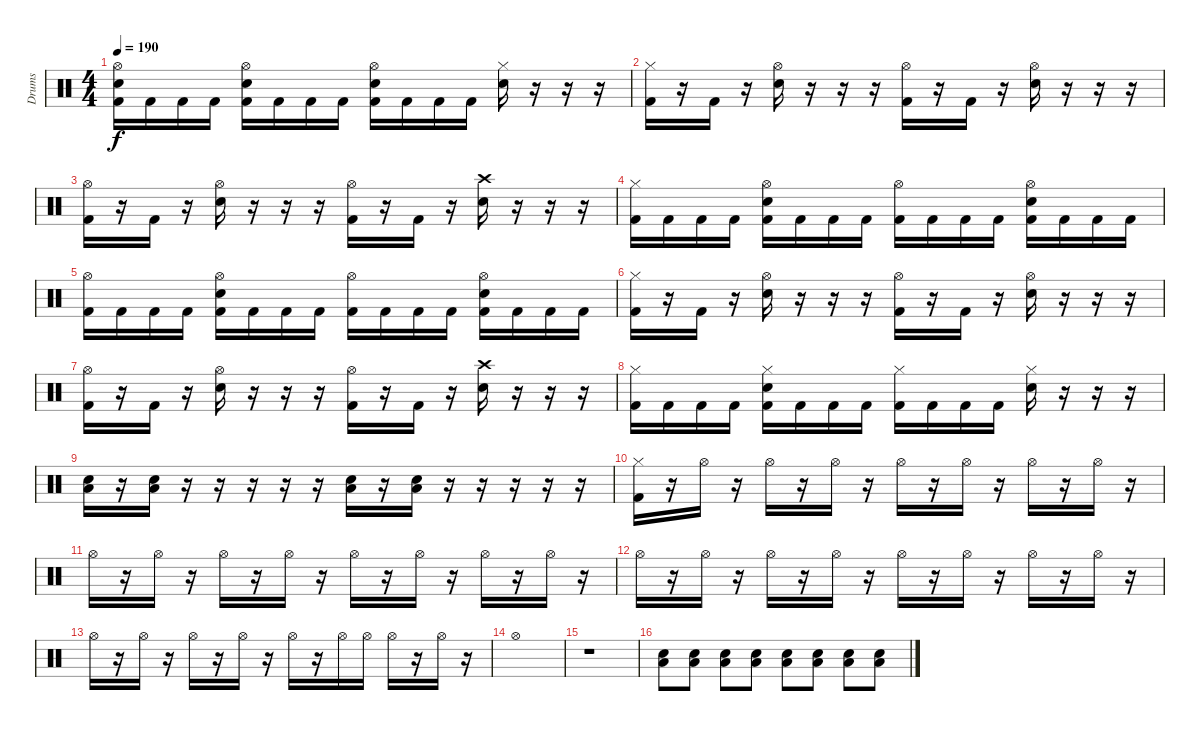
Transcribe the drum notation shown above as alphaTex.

\track ("Drums" "Drums") {instrument percussion}
\staff {score}
\articulation defaults
\ts (4 4)
\tempo 190
\clef neutral
\ks c
("Hi-Hat (open)" "Electric Snare (hit)" "Kick (hit) 2").16{dy f} "Kick (hit) 2".16 "Kick (hit) 2".16 "Kick (hit) 2".16 ("Hi-Hat (open)" "Electric Snare (hit)" "Kick (hit) 2").16 "Kick (hit) 2".16 "Kick (hit) 2".16 "Kick (hit) 2".16 ("Hi-Hat (open)" "Electric Snare (hit)" "Kick (hit) 2").16 "Kick (hit) 2".16 "Kick (hit) 2".16 "Kick (hit) 2".16 ("Hi-Hat (closed)" "Electric Snare (hit)").16 r.16 r.16 r.16 |
("Hi-Hat (closed)" "Kick (hit) 2").16 r.16 "Kick (hit) 2".16 r.16 ("Hi-Hat (open)" "Electric Snare (hit)").16 r.16 r.16 r.16 ("Hi-Hat (open)" "Kick (hit) 2").16 r.16 "Kick (hit) 2".16 r.16 ("Hi-Hat (open)" "Electric Snare (hit)").16 r.16 r.16 r.16 |
("Hi-Hat (open)" "Kick (hit) 2").16 r.16 "Kick (hit) 2".16 r.16 ("Hi-Hat (open)" "Electric Snare (hit)").16 r.16 r.16 r.16 ("Hi-Hat (open)" "Kick (hit) 2").16 r.16 "Kick (hit) 2".16 r.16 ("Crash high (hit)" "Electric Snare (hit)").16 r.16 r.16 r.16 |
("Hi-Hat (closed)" "Kick (hit) 2").16 "Kick (hit) 2".16 "Kick (hit) 2".16 "Kick (hit) 2".16 ("Hi-Hat (open)" "Electric Snare (hit)" "Kick (hit) 2").16 "Kick (hit) 2".16 "Kick (hit) 2".16 "Kick (hit) 2".16 ("Hi-Hat (open)" "Kick (hit) 2").16 "Kick (hit) 2".16 "Kick (hit) 2".16 "Kick (hit) 2".16 ("Hi-Hat (open)" "Electric Snare (hit)" "Kick (hit) 2").16 "Kick (hit) 2".16 "Kick (hit) 2".16 "Kick (hit) 2".16 |
("Hi-Hat (open)" "Kick (hit) 2").16 "Kick (hit) 2".16 "Kick (hit) 2".16 "Kick (hit) 2".16 ("Hi-Hat (open)" "Electric Snare (hit)" "Kick (hit) 2").16 "Kick (hit) 2".16 "Kick (hit) 2".16 "Kick (hit) 2".16 ("Hi-Hat (open)" "Kick (hit) 2").16 "Kick (hit) 2".16 "Kick (hit) 2".16 "Kick (hit) 2".16 ("Hi-Hat (open)" "Electric Snare (hit)" "Kick (hit) 2").16 "Kick (hit) 2".16 "Kick (hit) 2".16 "Kick (hit) 2".16 |
("Hi-Hat (closed)" "Kick (hit) 2").16 r.16 "Kick (hit) 2".16 r.16 ("Hi-Hat (open)" "Electric Snare (hit)").16 r.16 r.16 r.16 ("Hi-Hat (open)" "Kick (hit) 2").16 r.16 "Kick (hit) 2".16 r.16 ("Hi-Hat (open)" "Electric Snare (hit)").16 r.16 r.16 r.16 |
("Hi-Hat (open)" "Kick (hit) 2").16 r.16 "Kick (hit) 2".16 r.16 ("Hi-Hat (open)" "Electric Snare (hit)").16 r.16 r.16 r.16 ("Hi-Hat (open)" "Kick (hit) 2").16 r.16 "Kick (hit) 2".16 r.16 ("Crash high (hit)" "Electric Snare (hit)").16 r.16 r.16 r.16 |
("Hi-Hat (closed)" "Kick (hit) 2").16 "Kick (hit) 2".16 "Kick (hit) 2".16 "Kick (hit) 2".16 ("Hi-Hat (closed)" "Electric Snare (hit)" "Kick (hit) 2").16 "Kick (hit) 2".16 "Kick (hit) 2".16 "Kick (hit) 2".16 ("Hi-Hat (closed)" "Kick (hit) 2").16 "Kick (hit) 2".16 "Kick (hit) 2".16 "Kick (hit) 2".16 ("Hi-Hat (closed)" "Electric Snare (hit)").16 r.16 r.16 r.16 |
("Low Floor Tom (hit)" "Electric Snare (hit)").16 r.16 ("Low Floor Tom (hit)" "Electric Snare (hit)").16 r.16 r.16 r.16 r.16 r.16 ("Low Floor Tom (hit)" "Electric Snare (hit)").16 r.16 ("Low Floor Tom (hit)" "Electric Snare (hit)").16 r.16 r.16 r.16 r.16 r.16 |
("Hi-Hat (closed)" "Kick (hit) 2").16 r.16 "Hi-Hat (open)".16 r.16 "Hi-Hat (open)".16 r.16 "Hi-Hat (open)".16 r.16 "Hi-Hat (open)".16 r.16 "Hi-Hat (open)".16 r.16 "Hi-Hat (open)".16 r.16 "Hi-Hat (open)".16 r.16 |
"Hi-Hat (open)".16 r.16 "Hi-Hat (open)".16 r.16 "Hi-Hat (open)".16 r.16 "Hi-Hat (open)".16 r.16 "Hi-Hat (open)".16 r.16 "Hi-Hat (open)".16 r.16 "Hi-Hat (open)".16 r.16 "Hi-Hat (open)".16 r.16 |
"Hi-Hat (open)".16 r.16 "Hi-Hat (open)".16 r.16 "Hi-Hat (open)".16 r.16 "Hi-Hat (open)".16 r.16 "Hi-Hat (open)".16 r.16 "Hi-Hat (open)".16 r.16 "Hi-Hat (open)".16 r.16 "Hi-Hat (open)".16 r.16 |
"Hi-Hat (open)".16 r.16 "Hi-Hat (open)".16 r.16 "Hi-Hat (open)".16 r.16 "Hi-Hat (open)".16 r.16 "Hi-Hat (open)".16 r.16 "Hi-Hat (open)".16 "Hi-Hat (open)".16 "Hi-Hat (open)".16 r.16 "Hi-Hat (open)".16 r.16 |
"Hi-Hat (open)".1 |
r.1 |
("Low Floor Tom (hit)" "Electric Snare (hit)").8 ("Low Floor Tom (hit)" "Electric Snare (hit)").8 ("Low Floor Tom (hit)" "Electric Snare (hit)").8 ("Low Floor Tom (hit)" "Electric Snare (hit)").8 ("Low Floor Tom (hit)" "Electric Snare (hit)").8 ("Low Floor Tom (hit)" "Electric Snare (hit)").8 ("Low Floor Tom (hit)" "Electric Snare (hit)").8 ("Low Floor Tom (hit)" "Electric Snare (hit)").8
